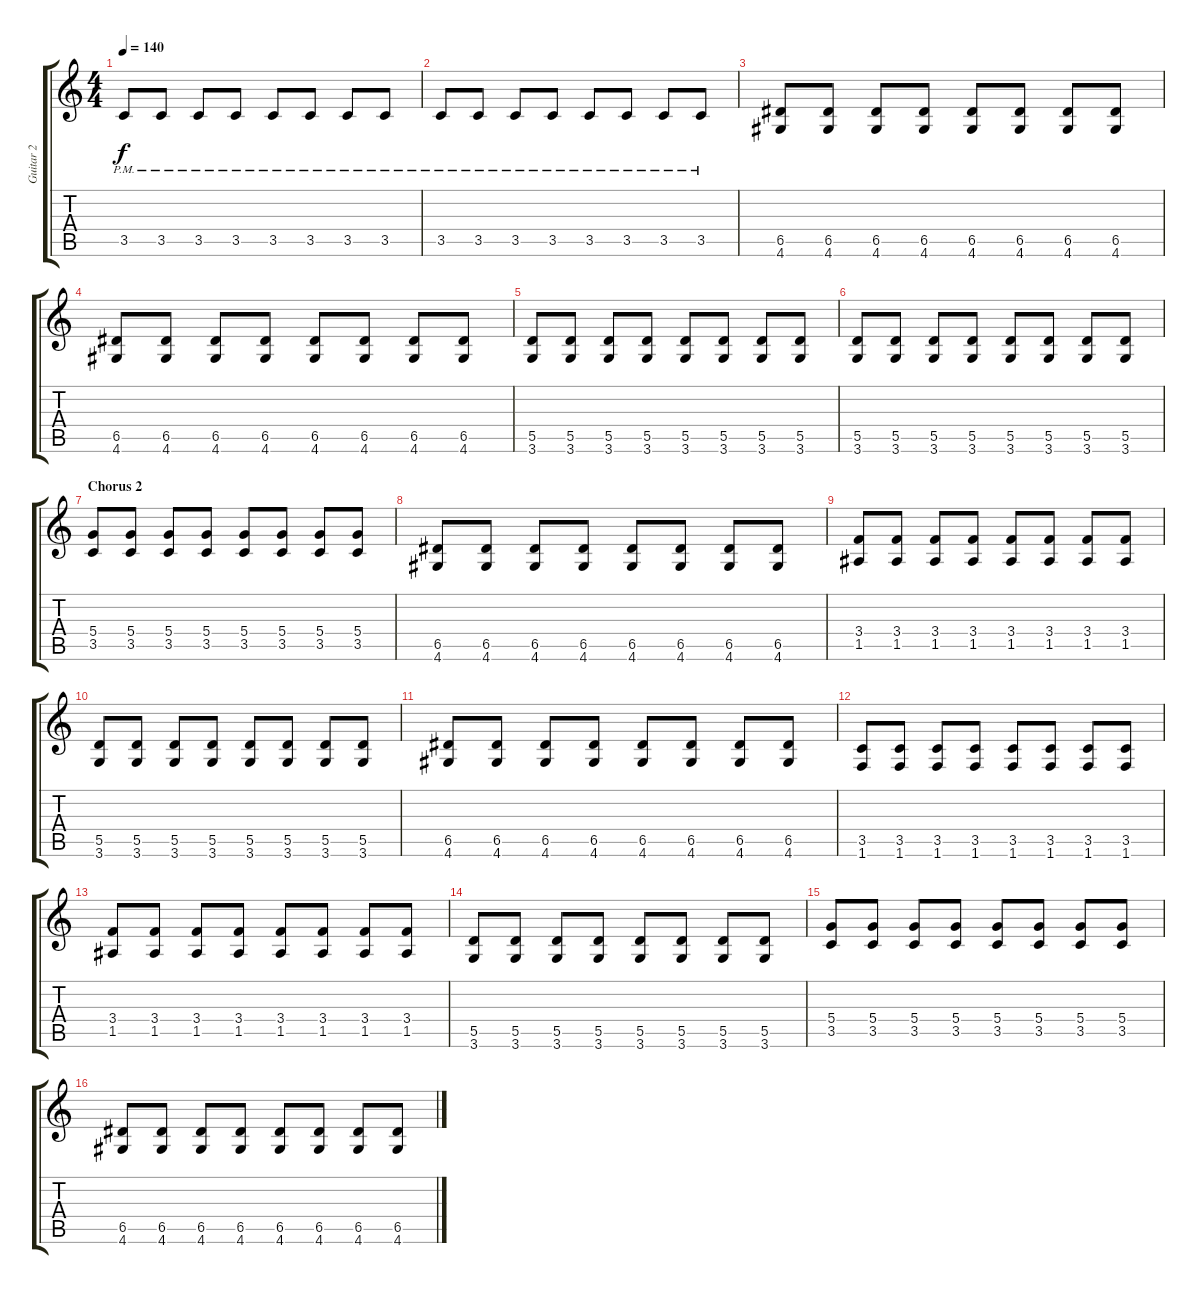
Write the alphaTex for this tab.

\track ("Guitar 2" "Guitar 2") {instrument distortionguitar}
\staff {score tabs}
\tuning (E4 B3 G3 D3 A2 E2) {hide}
\ts (4 4)
\tempo 140
\clef g2
\ks c
3.5{pm}.8{dy f} 3.5{pm}.8 3.5{pm}.8 3.5{pm}.8 3.5{pm}.8 3.5{pm}.8 3.5{pm}.8 3.5{pm}.8 |
3.5{pm}.8 3.5{pm}.8 3.5{pm}.8 3.5{pm}.8 3.5{pm}.8 3.5{pm}.8 3.5{pm}.8 3.5{pm}.8 |
(6.5 4.6).8 (6.5 4.6).8 (6.5 4.6).8 (6.5 4.6).8 (6.5 4.6).8 (6.5 4.6).8 (6.5 4.6).8 (6.5 4.6).8 |
(6.5 4.6).8 (6.5 4.6).8 (6.5 4.6).8 (6.5 4.6).8 (6.5 4.6).8 (6.5 4.6).8 (6.5 4.6).8 (6.5 4.6).8 |
(5.5 3.6).8 (5.5 3.6).8 (5.5 3.6).8 (5.5 3.6).8 (5.5 3.6).8 (5.5 3.6).8 (5.5 3.6).8 (5.5 3.6).8 |
(5.5 3.6).8 (5.5 3.6).8 (5.5 3.6).8 (5.5 3.6).8 (5.5 3.6).8 (5.5 3.6).8 (5.5 3.6).8 (5.5 3.6).8 |
\section ("" "Chorus 2")
(5.4 3.5).8 (5.4 3.5).8 (5.4 3.5).8 (5.4 3.5).8 (5.4 3.5).8 (5.4 3.5).8 (5.4 3.5).8 (5.4 3.5).8 |
(6.5 4.6).8 (6.5 4.6).8 (6.5 4.6).8 (6.5 4.6).8 (6.5 4.6).8 (6.5 4.6).8 (6.5 4.6).8 (6.5 4.6).8 |
(3.4 1.5).8 (3.4 1.5).8 (3.4 1.5).8 (3.4 1.5).8 (3.4 1.5).8 (3.4 1.5).8 (3.4 1.5).8 (3.4 1.5).8 |
(5.5 3.6).8 (5.5 3.6).8 (5.5 3.6).8 (5.5 3.6).8 (5.5 3.6).8 (5.5 3.6).8 (5.5 3.6).8 (5.5 3.6).8 |
(6.5 4.6).8 (6.5 4.6).8 (6.5 4.6).8 (6.5 4.6).8 (6.5 4.6).8 (6.5 4.6).8 (6.5 4.6).8 (6.5 4.6).8 |
(3.5 1.6).8 (3.5 1.6).8 (3.5 1.6).8 (3.5 1.6).8 (3.5 1.6).8 (3.5 1.6).8 (3.5 1.6).8 (3.5 1.6).8 |
(3.4 1.5).8 (3.4 1.5).8 (3.4 1.5).8 (3.4 1.5).8 (3.4 1.5).8 (3.4 1.5).8 (3.4 1.5).8 (3.4 1.5).8 |
(5.5 3.6).8 (5.5 3.6).8 (5.5 3.6).8 (5.5 3.6).8 (5.5 3.6).8 (5.5 3.6).8 (5.5 3.6).8 (5.5 3.6).8 |
(5.4 3.5).8 (5.4 3.5).8 (5.4 3.5).8 (5.4 3.5).8 (5.4 3.5).8 (5.4 3.5).8 (5.4 3.5).8 (5.4 3.5).8 |
(6.5 4.6).8 (6.5 4.6).8 (6.5 4.6).8 (6.5 4.6).8 (6.5 4.6).8 (6.5 4.6).8 (6.5 4.6).8 (6.5 4.6).8
